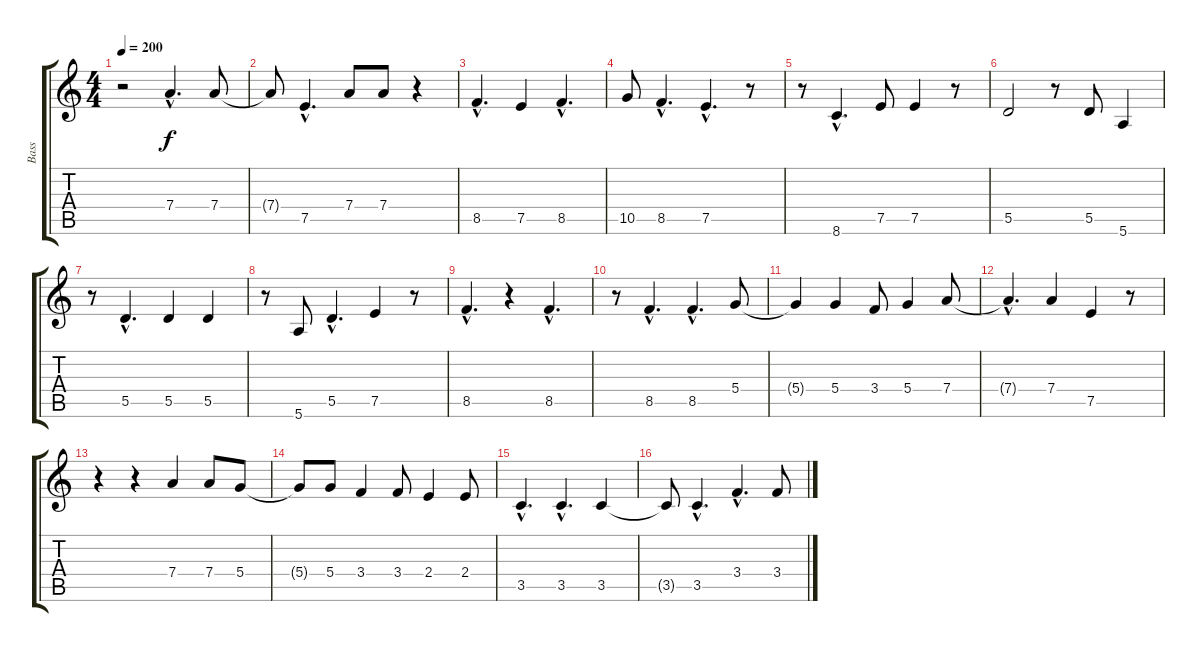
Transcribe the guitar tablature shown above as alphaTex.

\track ("Bass" "Bass") {instrument electricbasspick}
\staff {score tabs}
\tuning (E4 B3 G3 D3 A2 E2) {hide}
\ts (4 4)
\tempo 200
\clef g2
\ks c
r.2{dy f} 7.4{hac}.4{d} 7.4.8 |
7.4{t}.8 7.5{hac}.4{d} 7.4.8 7.4.8 r.4 |
8.5{hac}.4{d} 7.5.4 8.5{hac}.4{d} |
10.5.8 8.5{hac}.4{d} 7.5{hac}.4{d} r.8 |
r.8 8.6{hac}.4{d} 7.5.8 7.5.4 r.8 |
5.5.2 r.8 5.5.8 5.6.4 |
r.8 5.5{hac}.4{d} 5.5.4 5.5.4 |
r.8 5.6.8 5.5{hac}.4{d} 7.5.4 r.8 |
8.5{hac}.4{d} r.4 8.5{hac}.4{d} |
r.8 8.5{hac}.4{d} 8.5{hac}.4{d} 5.4.8 |
5.4{t}.4 5.4.4 3.4.8 5.4.4 7.4.8 |
7.4{hac t}.4{d} 7.4.4 7.5.4 r.8 |
r.4 r.4 7.4.4 7.4.8 5.4.8 |
5.4{t}.8 5.4.8 3.4.4 3.4.8 2.4.4 2.4.8 |
3.5{hac}.4{d} 3.5{hac}.4{d} 3.5.4 |
3.5{t}.8 3.5{hac}.4{d} 3.4{hac}.4{d} 3.4.8
